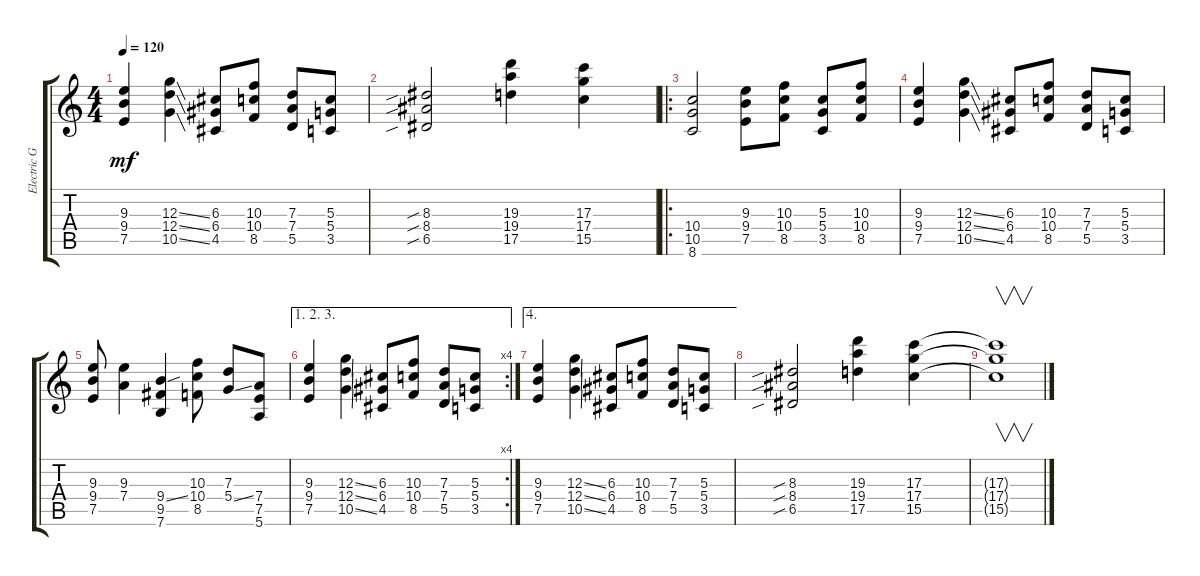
\track ("Electric Guitar" "Electric G") {instrument overdrivenguitar}
\staff {score tabs}
\tuning (E4 B3 G3 D3 A2 E2) {hide}
\ts (4 4)
\tempo 120
\clef g2
\ks c
(9.3 9.4 7.5).4{dy mf} (12.3{ss} 12.4{ss} 10.5{ss}).4 (6.3 6.4 4.5).8 (10.3 10.4 8.5).8 (7.3 7.4 5.5).8 (5.3 5.4 3.5).8 |
(8.3{sib} 8.4{sib} 6.5{sib}).2 (19.3 19.4 17.5).4 (17.3 17.4 15.5).4 |
\ro
(10.4 10.5 8.6).2 (9.3 9.4 7.5).8 (10.3 10.4 8.5).8 (5.3 5.4 3.5).8 (10.3 10.4 8.5).8 |
(9.3 9.4 7.5).4 (12.3{ss} 12.4{ss} 10.5{ss}).4 (6.3 6.4 4.5).8 (10.3 10.4 8.5).8 (7.3 7.4 5.5).8 (5.3 5.4 3.5).8 |
(9.3 9.4 7.5).8 (9.3 7.4).4 (9.4{ss} 9.5 7.6).4 (10.3 10.4 8.5).8 (7.3 5.4{ss}).8 (7.4 7.5 5.6).8 |
\ae (1 2 3)
\rc 4
(9.3 9.4 7.5).4 (12.3{ss} 12.4{ss} 10.5{ss}).4 (6.3 6.4 4.5).8 (10.3 10.4 8.5).8 (7.3 7.4 5.5).8 (5.3 5.4 3.5).8 |
\ae 4
(9.3 9.4 7.5).4 (12.3{ss} 12.4{ss} 10.5{ss}).4 (6.3 6.4 4.5).8 (10.3 10.4 8.5).8 (7.3 7.4 5.5).8 (5.3 5.4 3.5).8 |
(8.3{sib} 8.4{sib} 6.5{sib}).2 (19.3 19.4 17.5).4 (17.3 17.4 15.5).4 |
(17.3{t} 17.4{t} 15.5{t}).1{v}
